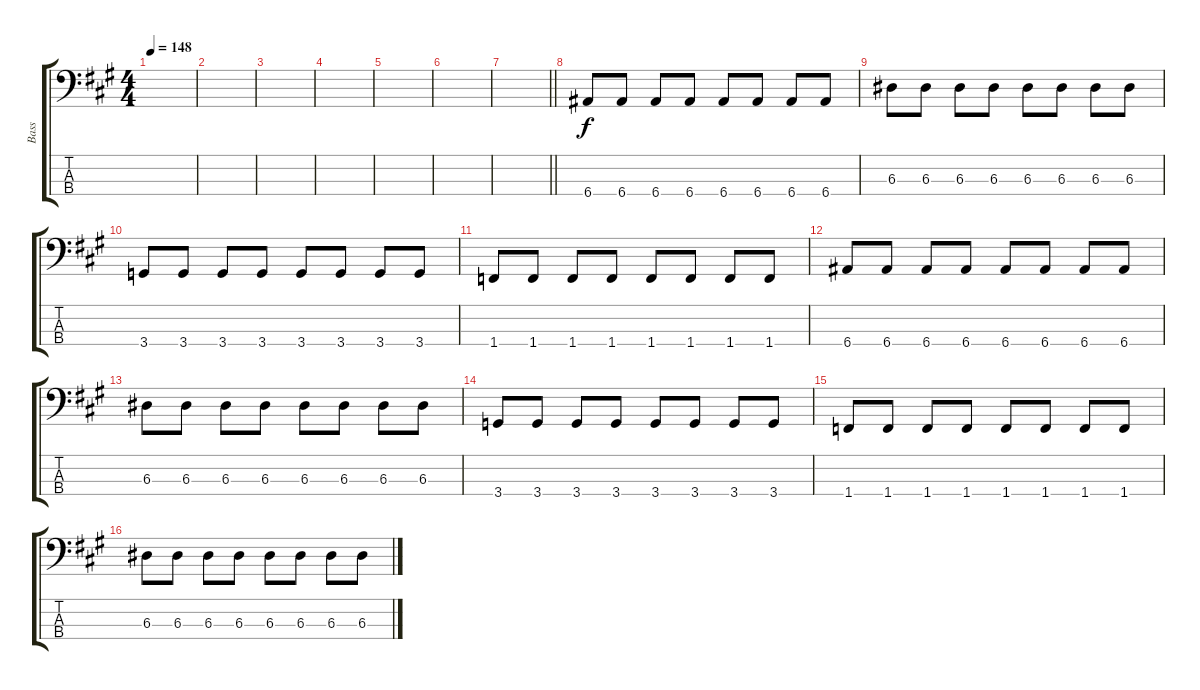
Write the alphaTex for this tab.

\track ("Bass" "Bass") {instrument electricbassfinger}
\staff {score tabs}
\tuning (G2 D2 A1 E1) {hide}
\ts (4 4)
\tempo 148
\clef f4
\ks a
|
|
|
|
|
|
\barLineRight lightlight
|
6.4.8 6.4.8 6.4.8 6.4.8 6.4.8 6.4.8 6.4.8 6.4.8 |
6.3.8 6.3.8 6.3.8 6.3.8 6.3.8 6.3.8 6.3.8 6.3.8 |
3.4.8 3.4.8 3.4.8 3.4.8 3.4.8 3.4.8 3.4.8 3.4.8 |
1.4.8 1.4.8 1.4.8 1.4.8 1.4.8 1.4.8 1.4.8 1.4.8 |
6.4.8 6.4.8 6.4.8 6.4.8 6.4.8 6.4.8 6.4.8 6.4.8 |
6.3.8 6.3.8 6.3.8 6.3.8 6.3.8 6.3.8 6.3.8 6.3.8 |
3.4.8 3.4.8 3.4.8 3.4.8 3.4.8 3.4.8 3.4.8 3.4.8 |
1.4.8 1.4.8 1.4.8 1.4.8 1.4.8 1.4.8 1.4.8 1.4.8 |
6.3.8 6.3.8 6.3.8 6.3.8 6.3.8 6.3.8 6.3.8 6.3.8
